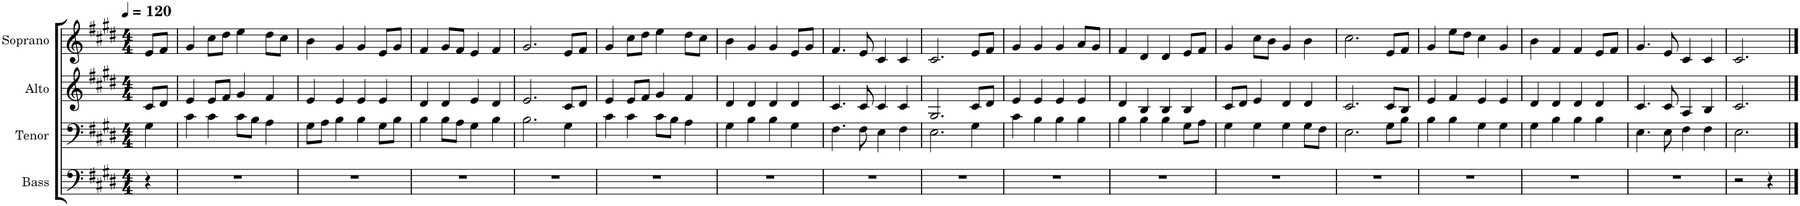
**kern	**kern	**kern	**kern
*part4	*part3	*part2	*part1
*staff4	*staff3	*staff2	*staff1
*I"Bass	*I"Tenor	*I"Alto	*I"Soprano
*I'B.	*I'T.	*I'A.	*I'S.
*clefF4	*clefF4	*clefG2	*clefG2
*k[f#c#g#d#]	*k[f#c#g#d#]	*k[f#c#g#d#]	*k[f#c#g#d#]
*M4/4	*M4/4	*M4/4	*M4/4
*MM120	*MM120	*MM120	*MM120
=	=	=	=
4r	4G#\	8c#/L	8e/L
.	.	8d#/J	8f#/J
=1	=1	=1	=1
1r	4c#\	4e/	4g#/
.	4c#\	8e/L	8cc#\L
.	.	8f#/J	8dd#\J
.	8c#\L	4g#/	4ee\
.	8B\J	.	.
.	4A\	4f#/	8dd#\L
.	.	.	8cc#\J
=2	=2	=2	=2
1r	8G#\L	4e/	4b\
.	8A\J	.	.
.	4B\	4e/	4g#/
.	4B\	4e/	4g#/
.	8G#\L	4e/	8e/L
.	8B\J	.	8g#/J
=3	=3	=3	=3
1r	4B\	4d#/	4f#/
.	8B\L	4d#/	8g#/L
.	8A\J	.	8f#/J
.	4G#\	4e/	4e/
.	4B\	4d#/	4f#/
=4	=4	=4	=4
1r	2.B\	2.e/	2.g#/
.	4G#\	8c#/L	8e/L
.	.	8d#/J	8f#/J
=5	=5	=5	=5
1r	4c#\	4e/	4g#/
.	4c#\	8e/L	8cc#\L
.	.	8f#/J	8dd#\J
.	8c#\L	4g#/	4ee\
.	8B\J	.	.
.	4A\	4f#/	8dd#\L
.	.	.	8cc#\J
=6	=6	=6	=6
1r	4G#\	4d#/	4b\
.	4B\	4d#/	4g#/
.	4B\	4d#/	4g#/
.	4G#\	4d#/	8e/L
.	.	.	8g#/J
=7	=7	=7	=7
1r	4.F#\	4.c#/	4.f#/
.	8F#\	8c#/	8e/
.	4E\	4c#/	4c#/
.	4F#\	4c#/	4c#/
=8	=8	=8	=8
1r	2.E\	2.G#/	2.c#/
.	4G#\	8c#/L	8e/L
.	.	8d#/J	8f#/J
=9	=9	=9	=9
1r	4c#\	4e/	4g#/
.	4B\	4e/	4g#/
.	4B\	4e/	4g#/
.	4B\	4e/	8a/L
.	.	.	8g#/J
=10	=10	=10	=10
1r	4B\	4d#/	4f#/
.	4B\	4B/	4d#/
.	4B\	4B/	4d#/
.	8G#\L	4B/	8e/L
.	8A\J	.	8f#/J
=11	=11	=11	=11
1r	4G#\	8c#/L	4g#/
.	.	8d#/J	.
.	4G#\	4e/	8cc#\L
.	.	.	8b\J
.	4G#\	4d#/	4g#/
.	8G#\L	4d#/	4b\
.	8F#\J	.	.
=12	=12	=12	=12
1r	2.E\	2.c#/	2.cc#\
.	8G#\L	8c#/L	8e/L
.	8B\J	8B/J	8f#/J
=13	=13	=13	=13
1r	4B\	4e/	4g#/
.	4B\	4f#/	8ee\L
.	.	.	8dd#\J
.	4G#\	4e/	4cc#\
.	4G#\	4e/	4g#/
=14	=14	=14	=14
1r	4G#\	4d#/	4b\
.	4B\	4d#/	4f#/
.	4B\	4d#/	4f#/
.	4B\	4d#/	8e/L
.	.	.	8f#/J
=15	=15	=15	=15
1r	4.E\	4.c#/	4.g#/
.	8E\	8c#/	8e/
.	4F#\	4A/	4c#/
.	4F#\	4B/	4c#/
=16	=16	=16	=16
2r	2.E\	2.c#/	2.c#/
4r	.	.	.
==	==	==	==
*-	*-	*-	*-
